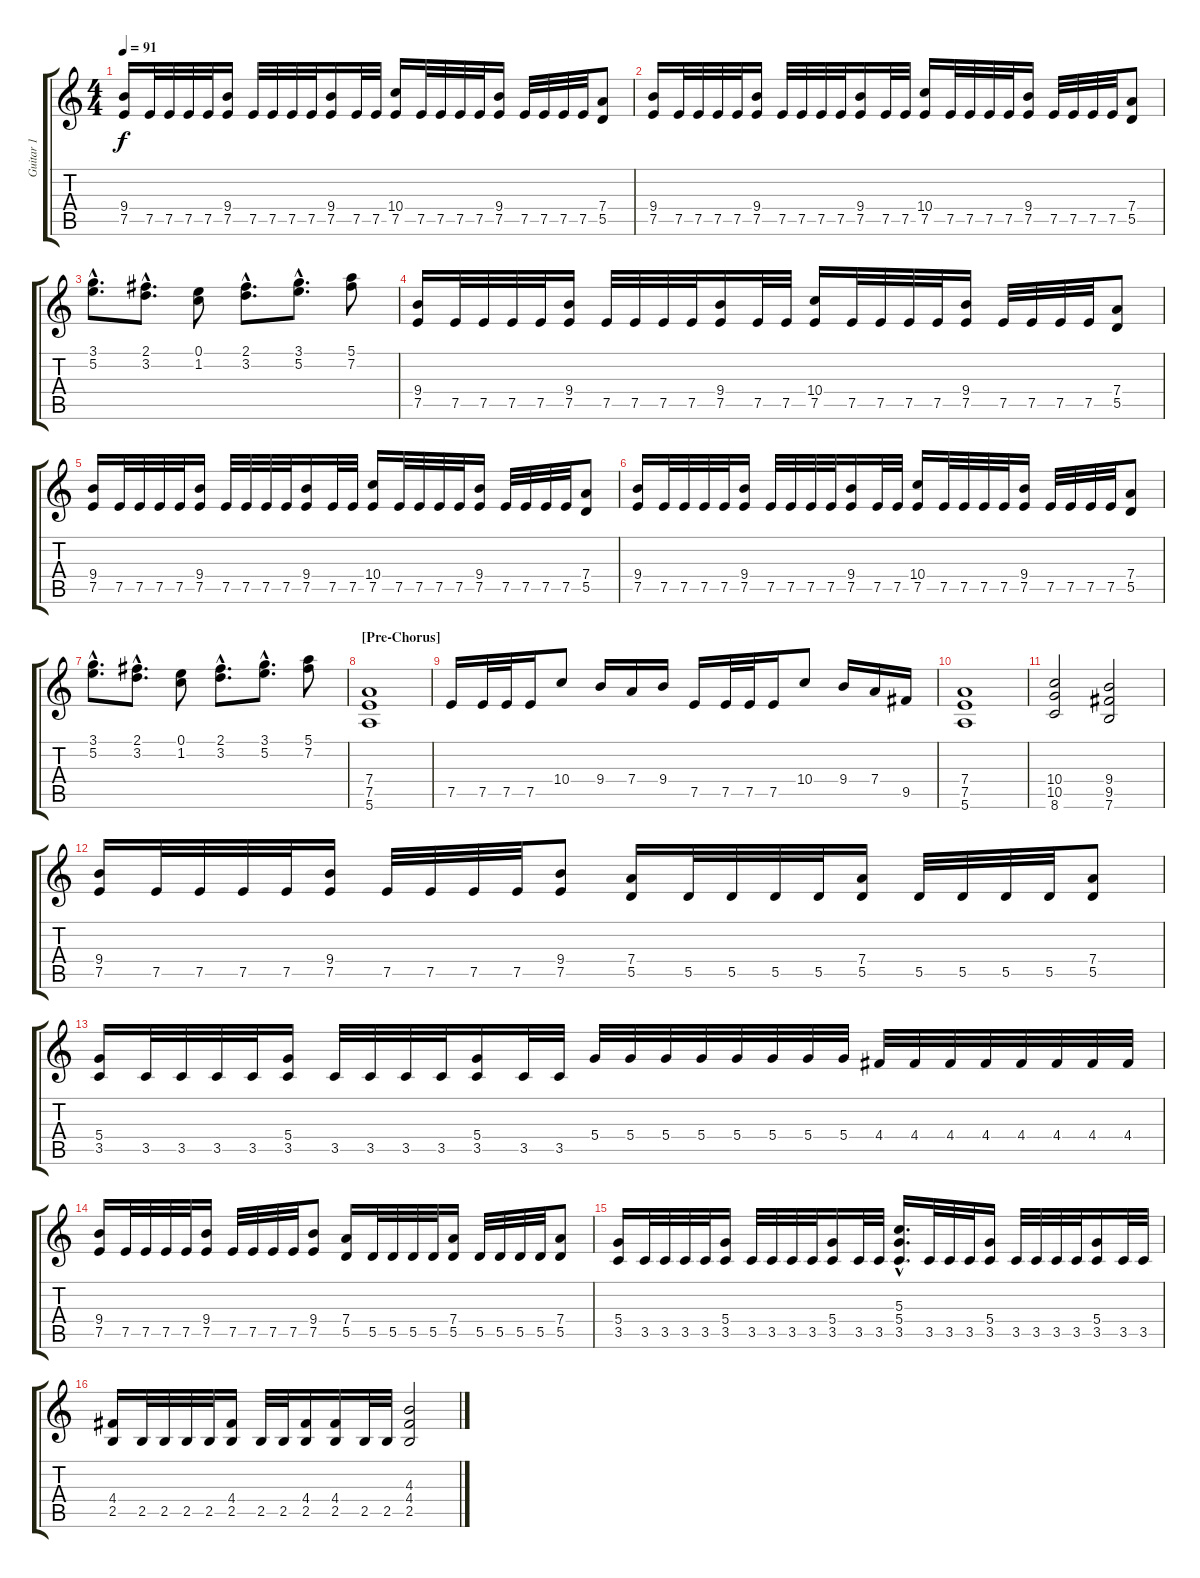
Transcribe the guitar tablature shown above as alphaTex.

\track ("Guitar 1" "Guitar 1") {instrument overdrivenguitar}
\staff {score tabs}
\tuning (E4 B3 G3 D3 A2 E2) {hide}
\ts (4 4)
\tempo 91
\clef g2
\ks c
(9.4 7.5).16{dy f} 7.5.32 7.5.32 7.5.32 7.5.32 (9.4 7.5).16 7.5.32 7.5.32 7.5.32 7.5.32 (9.4 7.5).16 7.5.32 7.5.32 (10.4 7.5).16 7.5.32 7.5.32 7.5.32 7.5.32 (9.4 7.5).16 7.5.32 7.5.32 7.5.32 7.5.32 (7.4 5.5).8 |
(9.4 7.5).16 7.5.32 7.5.32 7.5.32 7.5.32 (9.4 7.5).16 7.5.32 7.5.32 7.5.32 7.5.32 (9.4 7.5).16 7.5.32 7.5.32 (10.4 7.5).16 7.5.32 7.5.32 7.5.32 7.5.32 (9.4 7.5).16 7.5.32 7.5.32 7.5.32 7.5.32 (7.4 5.5).8 |
(3.1{hac} 5.2{hac}).8{d} (2.1{hac} 3.2{hac}).8{d} (0.1 1.2).8 (2.1{hac} 3.2{hac}).8{d} (3.1{hac} 5.2{hac}).8{d} (5.1 7.2).8 |
(9.4 7.5).16 7.5.32 7.5.32 7.5.32 7.5.32 (9.4 7.5).16 7.5.32 7.5.32 7.5.32 7.5.32 (9.4 7.5).16 7.5.32 7.5.32 (10.4 7.5).16 7.5.32 7.5.32 7.5.32 7.5.32 (9.4 7.5).16 7.5.32 7.5.32 7.5.32 7.5.32 (7.4 5.5).8 |
(9.4 7.5).16 7.5.32 7.5.32 7.5.32 7.5.32 (9.4 7.5).16 7.5.32 7.5.32 7.5.32 7.5.32 (9.4 7.5).16 7.5.32 7.5.32 (10.4 7.5).16 7.5.32 7.5.32 7.5.32 7.5.32 (9.4 7.5).16 7.5.32 7.5.32 7.5.32 7.5.32 (7.4 5.5).8 |
(9.4 7.5).16 7.5.32 7.5.32 7.5.32 7.5.32 (9.4 7.5).16 7.5.32 7.5.32 7.5.32 7.5.32 (9.4 7.5).16 7.5.32 7.5.32 (10.4 7.5).16 7.5.32 7.5.32 7.5.32 7.5.32 (9.4 7.5).16 7.5.32 7.5.32 7.5.32 7.5.32 (7.4 5.5).8 |
(3.1{hac} 5.2{hac}).8{d} (2.1{hac} 3.2{hac}).8{d} (0.1 1.2).8 (2.1{hac} 3.2{hac}).8{d} (3.1{hac} 5.2{hac}).8{d} (5.1 7.2).8 |
\section ("" "[Pre-Chorus]")
(7.4 7.5 5.6).1 |
7.5.16 7.5.32 7.5.32 7.5.16 10.4.8 9.4.16 7.4.16 9.4.16 7.5.16 7.5.32 7.5.32 7.5.16 10.4.8 9.4.16 7.4.16 9.5.16 |
(7.4 7.5 5.6).1 |
(10.4 10.5 8.6).2 (9.4 9.5 7.6).2 |
(9.4 7.5).16 7.5.32 7.5.32 7.5.32 7.5.32 (9.4 7.5).16 7.5.32 7.5.32 7.5.32 7.5.32 (9.4 7.5).8 (7.4 5.5).16 5.5.32 5.5.32 5.5.32 5.5.32 (7.4 5.5).16 5.5.32 5.5.32 5.5.32 5.5.32 (7.4 5.5).8 |
(5.4 3.5).16 3.5.32 3.5.32 3.5.32 3.5.32 (5.4 3.5).16 3.5.32 3.5.32 3.5.32 3.5.32 (5.4 3.5).16 3.5.32 3.5.32 5.4.32 5.4.32 5.4.32 5.4.32 5.4.32 5.4.32 5.4.32 5.4.32 4.4.32 4.4.32 4.4.32 4.4.32 4.4.32 4.4.32 4.4.32 4.4.32 |
(9.4 7.5).16 7.5.32 7.5.32 7.5.32 7.5.32 (9.4 7.5).16 7.5.32 7.5.32 7.5.32 7.5.32 (9.4 7.5).8 (7.4 5.5).16 5.5.32 5.5.32 5.5.32 5.5.32 (7.4 5.5).16 5.5.32 5.5.32 5.5.32 5.5.32 (7.4 5.5).8 |
(5.4 3.5).16 3.5.32 3.5.32 3.5.32 3.5.32 (5.4 3.5).16 3.5.32 3.5.32 3.5.32 3.5.32 (5.4 3.5).16 3.5.32 3.5.32 (5.3{hac} 5.4{hac} 3.5{hac}).16{d} 3.5.32 3.5.32 3.5.32 (5.4 3.5).16 3.5.32 3.5.32 3.5.32 3.5.32 (5.4 3.5).16 3.5.32 3.5.32 |
(4.4 2.5).16 2.5.32 2.5.32 2.5.32 2.5.32 (4.4 2.5).16 2.5.32 2.5.32 (4.4 2.5).16 (4.4 2.5).16 2.5.32 2.5.32 (4.3 4.4 2.5).2
